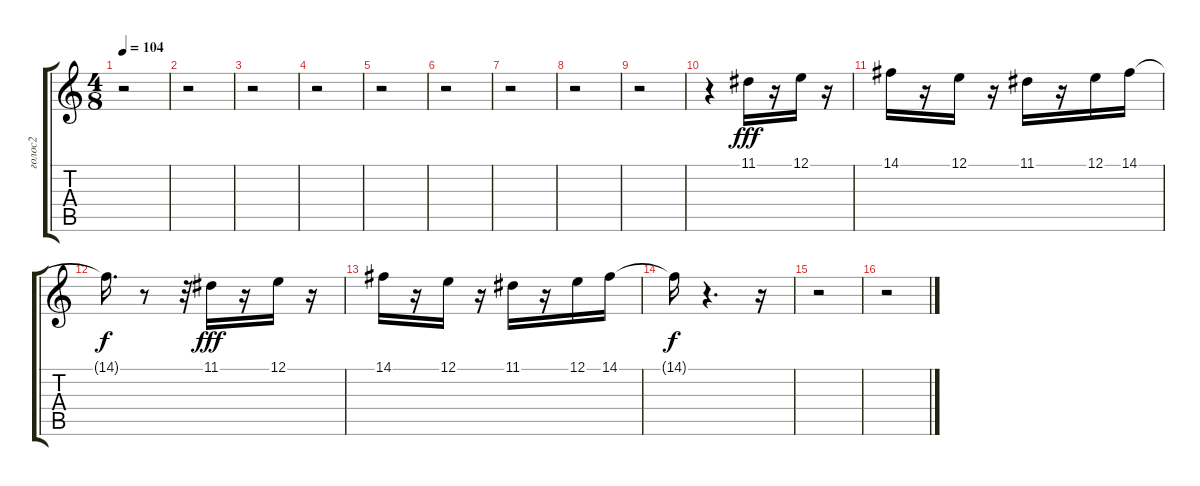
\track ("голос2" "голос2") {instrument synthvoice}
\staff {score tabs}
\tuning (E4 B3 G3 D3 A2 E2) {hide}
\ts (4 8)
\tempo 104
\clef g2
\ks c
r.2{dy f} |
r.2 |
r.2 |
r.2 |
r.2 |
r.2 |
r.2 |
r.2 |
r.2 |
r.4 11.1.16{dy fff} r.16 12.1.16 r.16 |
14.1.16 r.16 12.1.16 r.16 11.1.16 r.16 12.1.16 14.1.16 |
14.1{t}.16{d dy f} r.8 r.32 11.1.16{dy fff} r.16 12.1.16 r.16 |
14.1.16 r.16 12.1.16 r.16 11.1.16 r.16 12.1.16 14.1.16 |
14.1{t}.16{dy f} r.4{d} r.16 |
r.2 |
r.2
